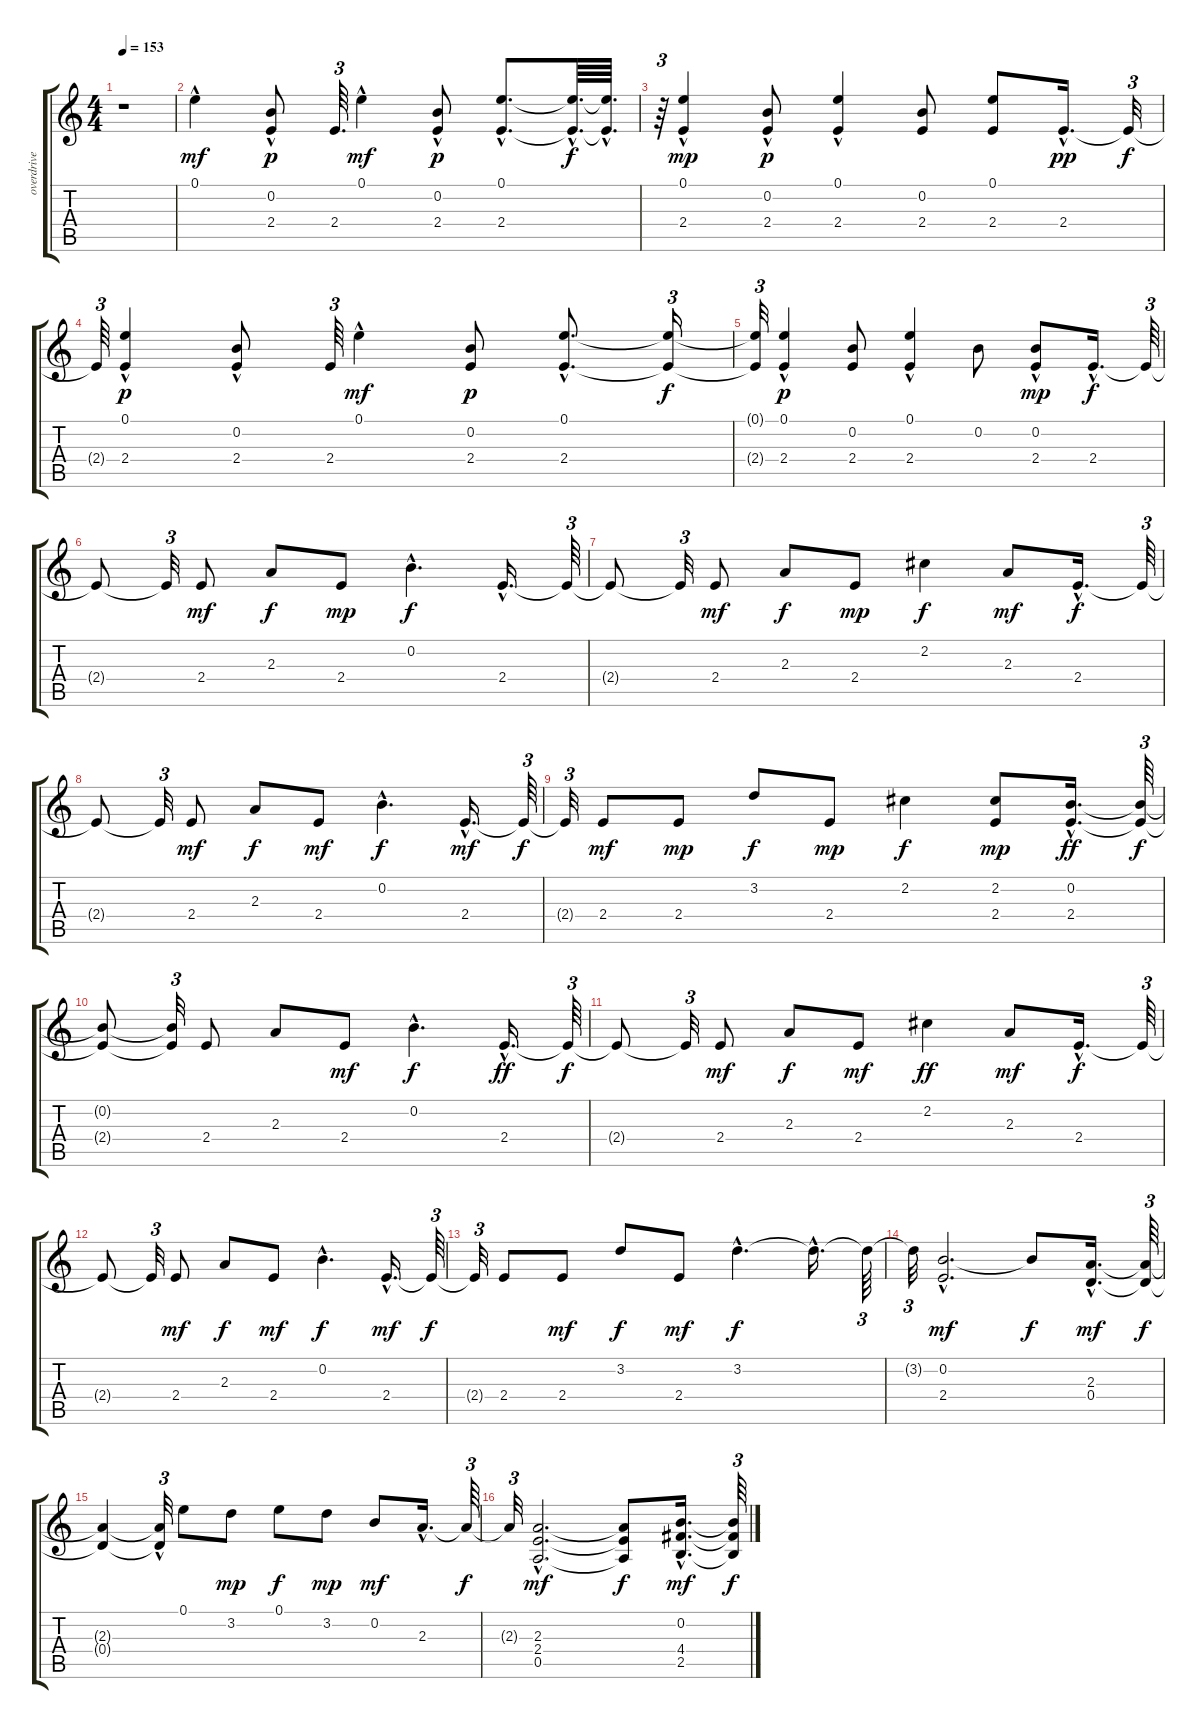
\track ("overdrive" "overdrive") {instrument overdrivenguitar}
\staff {score tabs}
\tuning (E4 B3 G3 D3 A2 E2) {hide}
\ts (4 4)
\tempo 153
\clef g2
\ks c
r.1{dy mf instrument overdrivenguitar} |
0.1{hac}.4 (0.2{hac} 2.4).8{dy p} 2.4.64{d tu (3 2)} 0.1{hac}.4{dy mf} (0.2{hac} 2.4).8{dy p} (0.1{hac} 2.4{hac}).8{d} (0.1{hac t} 2.4{hac t}).64{d dy f} (0.1{hac t} 2.4{hac t}).64{d} |
r.64{tu (3 2)} (0.1{hac} 2.4).4{dy mp} (0.2{hac} 2.4).8{dy p} (0.1{hac} 2.4).4 (0.2 2.4).8 (0.1 2.4).8 2.4{hac}.16{d dy pp} 2.4{t}.32{tu (3 2) dy f} |
2.4{t}.64{tu (3 2)} (0.1{hac} 2.4).4{dy p} (0.2{hac} 2.4).8 2.4.64{tu (3 2)} 0.1{hac}.4{dy mf} (0.2 2.4).8{dy p} (0.1{hac} 2.4{hac}).8{d} (0.1{t} 2.4{t}).16{tu (3 2) dy f} |
(0.1{t} 2.4{t}).32{tu (3 2)} (0.1{hac} 2.4).4{dy p} (0.2 2.4).8 (0.1{hac} 2.4{hac}).4 0.2.8 (0.2{hac} 2.4).8{dy mp} 2.4{hac}.16{d dy f} 2.4{t}.64{tu (3 2)} |
2.4{t}.8 2.4{t}.32{tu (3 2)} 2.4.8{dy mf} 2.3.8{dy f} 2.4.8{dy mp} 0.2{hac}.4{d dy f} 2.4{hac}.16{d} 2.4{t}.64{tu (3 2)} |
2.4{t}.8 2.4{t}.32{tu (3 2)} 2.4.8{dy mf} 2.3.8{dy f} 2.4.8{dy mp} 2.2.4{dy f} 2.3.8{dy mf} 2.4{hac}.16{d dy f} 2.4{t}.64{tu (3 2)} |
2.4{t}.8 2.4{t}.32{tu (3 2)} 2.4.8{dy mf} 2.3.8{dy f} 2.4.8{dy mf} 0.2{hac}.4{d dy f} 2.4{hac}.16{d dy mf} 2.4{t}.64{tu (3 2) dy f} |
2.4{t}.32{tu (3 2)} 2.4.8{dy mf} 2.4.8{dy mp} 3.2.8{dy f} 2.4.8{dy mp} 2.2.4{dy f} (2.2 2.4).8{dy mp} (0.2{hac} 2.4{hac}).16{d dy ff} (0.2{t} 2.4{t}).64{tu (3 2) dy f} |
(0.2{t} 2.4{t}).8 (0.2{t} 2.4{t}).32{tu (3 2)} 2.4.8 2.3.8 2.4.8{dy mf} 0.2{hac}.4{d dy f} 2.4{hac}.16{d dy ff} 2.4{t}.64{tu (3 2) dy f} |
2.4{t}.8 2.4{t}.32{tu (3 2)} 2.4.8{dy mf} 2.3.8{dy f} 2.4.8{dy mf} 2.2.4{dy ff} 2.3.8{dy mf} 2.4{hac}.16{d dy f} 2.4{t}.64{tu (3 2)} |
2.4{t}.8 2.4{t}.32{tu (3 2)} 2.4.8{dy mf} 2.3.8{dy f} 2.4.8{dy mf} 0.2{hac}.4{d dy f} 2.4{hac}.16{d dy mf} 2.4{t}.64{tu (3 2) dy f} |
2.4{t}.32{tu (3 2)} 2.4.8 2.4.8{dy mf} 3.2.8{dy f} 2.4.8{dy mf} 3.2{hac}.4{d dy f} 3.2{hac t}.16{d} 3.2{t}.64{tu (3 2)} |
3.2{t}.32{tu (3 2)} (0.2{hac} 2.4{hac}).2{d dy mf} 0.2{t}.8{dy f} (2.3{hac} 0.4{hac}).16{d dy mf} (2.3{t} 0.4{t}).64{tu (3 2) dy f} |
(2.3{t} 0.4{t}).4 (2.3{hac t} 0.4{t}).32{tu (3 2)} 0.1.8 3.2.8{dy mp} 0.1.8{dy f} 3.2.8{dy mp} 0.2.8{dy mf} 2.3{hac}.16{d} 2.3{t}.64{tu (3 2) dy f} |
2.3{t}.32{tu (3 2)} (2.3{hac} 2.4{hac} 0.5{hac}).2{d dy mf} (2.3{t} 2.4{t} 0.5{t}).8{dy f} (0.2{hac} 4.4{hac} 2.5{hac}).16{d dy mf} (0.2{t} 4.4{t} 2.5{t}).64{tu (3 2) dy f}
